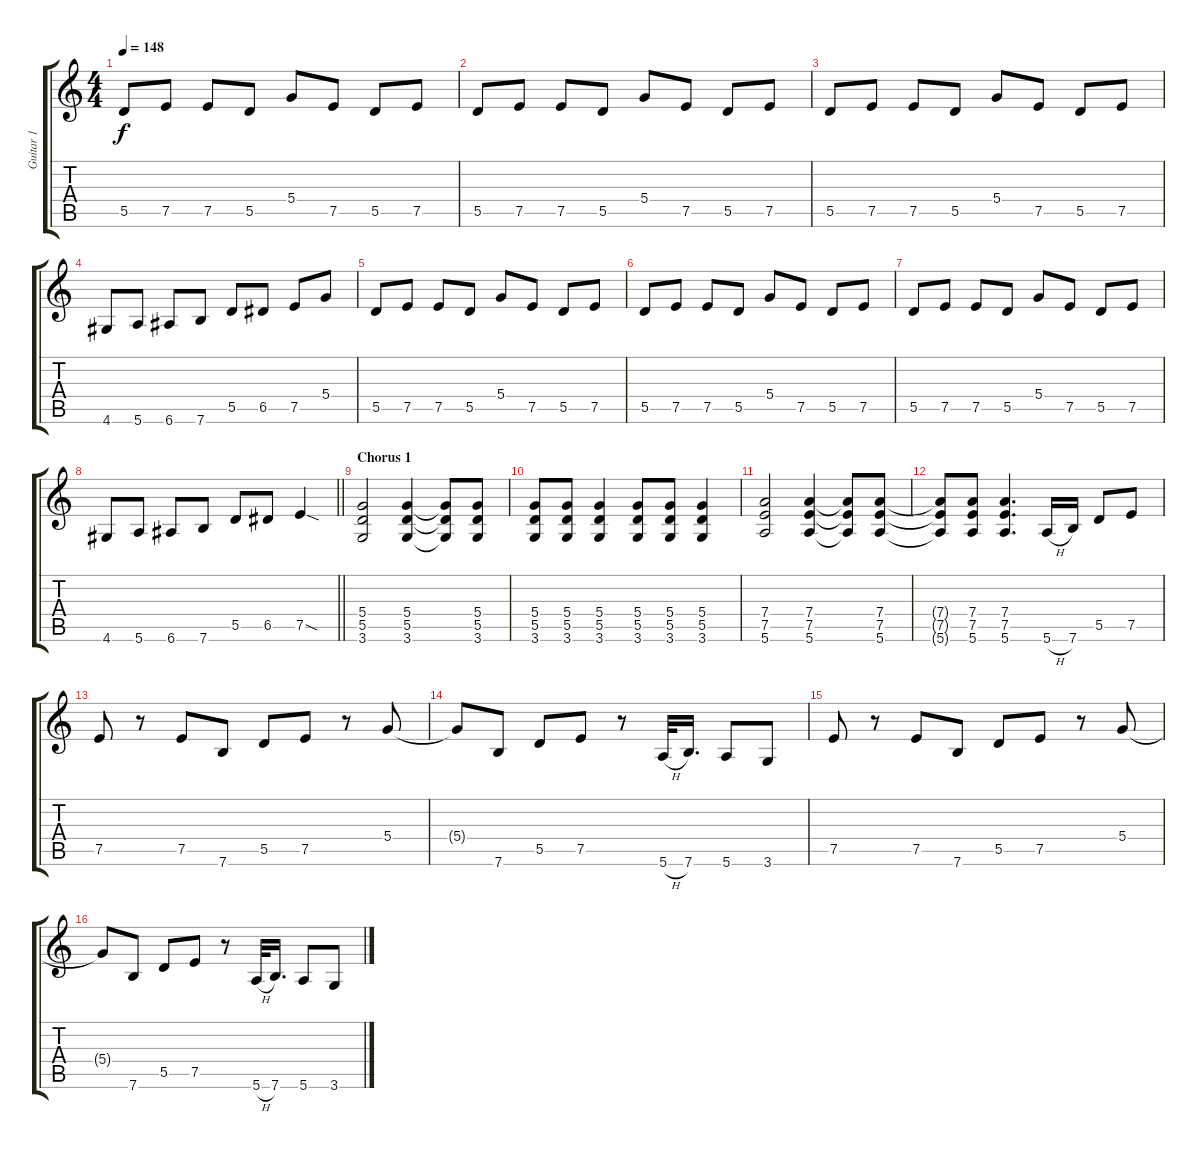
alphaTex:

\track ("Guitar 1" "Guitar 1") {instrument overdrivenguitar}
\staff {score tabs}
\tuning (E4 B3 G3 D3 A2 E2) {hide}
\ts (4 4)
\tempo 148
\clef g2
\ks c
5.5.8{dy f} 7.5.8 7.5.8 5.5.8 5.4.8 7.5.8 5.5.8 7.5.8 |
5.5.8 7.5.8 7.5.8 5.5.8 5.4.8 7.5.8 5.5.8 7.5.8 |
5.5.8 7.5.8 7.5.8 5.5.8 5.4.8 7.5.8 5.5.8 7.5.8 |
4.6.8 5.6.8 6.6.8 7.6.8 5.5.8 6.5.8 7.5.8 5.4.8 |
5.5.8 7.5.8 7.5.8 5.5.8 5.4.8 7.5.8 5.5.8 7.5.8 |
5.5.8 7.5.8 7.5.8 5.5.8 5.4.8 7.5.8 5.5.8 7.5.8 |
5.5.8 7.5.8 7.5.8 5.5.8 5.4.8 7.5.8 5.5.8 7.5.8 |
\barLineRight lightlight
4.6.8 5.6.8 6.6.8 7.6.8 5.5.8 6.5.8 7.5{sod}.4 |
\section ("" "Chorus 1")
(5.4 5.5 3.6).2 (5.4 5.5 3.6).4 (5.4{t} 5.5{t} 3.6{t}).8 (5.4 5.5 3.6).8 |
(5.4 5.5 3.6).8 (5.4 5.5 3.6).8 (5.4 5.5 3.6).4 (5.4 5.5 3.6).8 (5.4 5.5 3.6).8 (5.4 5.5 3.6).4 |
(7.4 7.5 5.6).2 (7.4 7.5 5.6).4 (7.4{t} 7.5{t} 5.6{t}).8 (7.4 7.5 5.6).8 |
(7.4{t} 7.5{t} 5.6{t}).8 (7.4 7.5 5.6).8 (7.4 7.5 5.6).4{d} 5.6{h}.16 7.6.16 5.5.8 7.5.8 |
7.5.8 r.8 7.5.8 7.6.8 5.5.8 7.5.8 r.8 5.4.8 |
5.4{t}.8 7.6.8 5.5.8 7.5.8 r.8 5.6{h}.32 7.6.16{d} 5.6.8 3.6.8 |
7.5.8 r.8 7.5.8 7.6.8 5.5.8 7.5.8 r.8 5.4.8 |
5.4{t}.8 7.6.8 5.5.8 7.5.8 r.8 5.6{h}.32 7.6.16{d} 5.6.8 3.6.8
